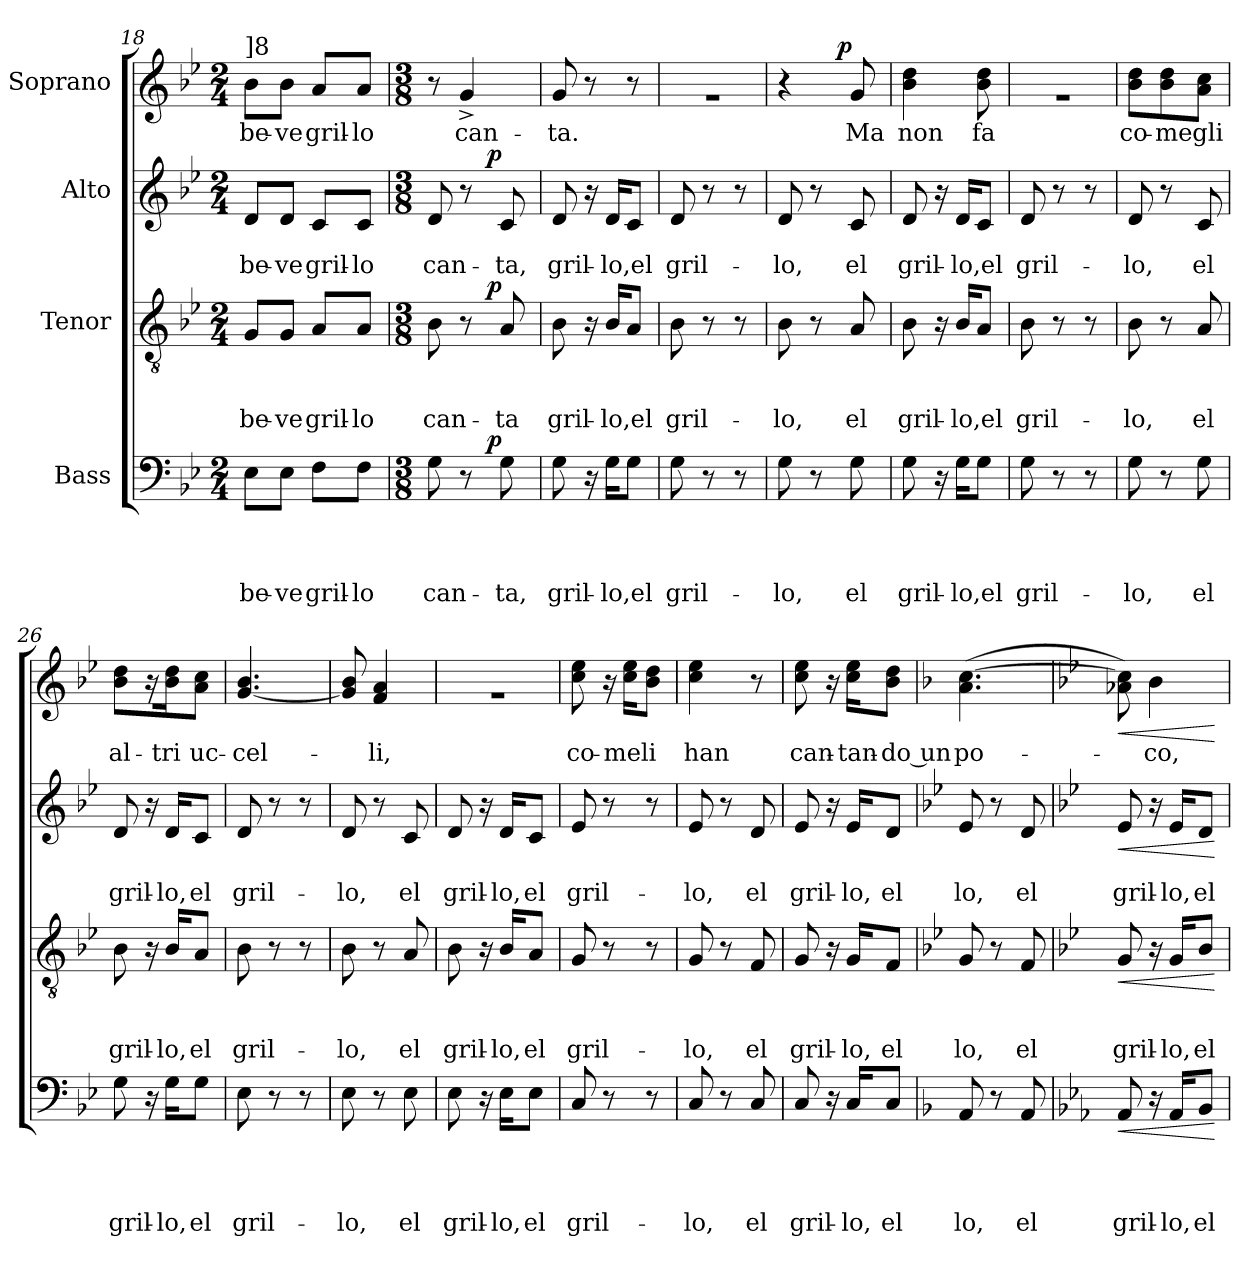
**kern	**text	**text	**text	**text	**dynam	**kern	**text	**text	**text	**dynam	**kern	**text	**text	**dynam	**kern	**text	**dynam
*part4	*part4	*part4	*part4	*part4	*part4	*part3	*part3	*part3	*part3	*part3	*part2	*part2	*part2	*part2	*part1	*part1	*part1
*staff4	*staff4	*staff4	*staff4	*staff4	*staff4	*staff3	*staff3	*staff3	*staff3	*staff3	*staff2	*staff2	*staff2	*staff2	*staff1	*staff1	*staff1
*I"Bass	*	*	*	*	*	*I"Tenor	*	*	*	*	*I"Alto	*	*	*	*I"Soprano	*	*
!!LO:LB:g=z
*clefF4	*	*	*	*	*	*clefGv2	*	*	*	*	*clefG2	*	*	*	*clefG2	*	*
*k[b-e-]	*	*	*	*	*	*k[b-e-]	*	*	*	*	*k[b-e-]	*	*	*	*k[b-e-]	*	*
*B-:	*	*	*	*	*	*B-:	*	*	*	*	*B-:	*	*	*	*B-:	*	*
*M2/4	*	*	*	*	*	*M2/4	*	*	*	*	*M2/4	*	*	*	*M2/4	*	*
=18	=18	=18	=18	=18	=18	=18	=18	=18	=18	=18	=18	=18	=18	=18	=18	=18	=18
!	!	!	!	!	!	!	!	!	!	!	!	!	!	!	!LO:TX:a:t=]8	!	!
!	!	!	!	!LO:LY:b	!	!	!	!	!LO:LY:b	!	!	!	!LO:LY:b	!	!	!LO:LY:b	!
8E-\L	.	.	.	be-	.	8G/L	.	.	be-	.	8d/L	.	be-	.	8b-\L	be-	.
!	!	!	!	!LO:LY:b	!	!	!	!	!LO:LY:b	!	!	!	!LO:LY:b	!	!	!LO:LY:b	!
8E-\J	.	.	.	-ve	.	8G/J	.	.	-ve	.	8d/J	.	-ve	.	8b-\J	-ve	.
!	!	!	!	!LO:LY:b	!	!	!	!	!LO:LY:b	!	!	!	!LO:LY:b	!	!	!LO:LY:b	!
8F\L	.	.	.	gril-	.	8A/L	.	.	gril-	.	8c/L	.	gril-	.	8a/L	gril-	.
!	!	!	!	!LO:LY:b	!	!	!	!	!LO:LY:b	!	!	!	!LO:LY:b	!	!	!LO:LY:b	!
8F\J	.	.	.	-lo	.	8A/J	.	.	-lo	.	8c/J	.	-lo	.	8a/J	-lo	.
=19	=19	=19	=19	=19	=19	=19	=19	=19	=19	=19	=19	=19	=19	=19	=19	=19	=19
*M3/8	*	*	*	*	*	*M3/8	*	*	*	*	*M3/8	*	*	*	*M3/8	*	*
!	!	!	!	!LO:LY:b	!	!	!	!	!LO:LY:b	!	!	!	!LO:LY:b	!	!	!	!
*^	*	*	*	*	*	*^	*	*	*	*	*^	*	*	*	*	*	*
8G\	8..ryy	.	.	.	can-	.	8B-\	8..ryy	.	.	can-	.	8d/	8..ryy	.	can-	.	8r	.	.
!	!	!	!	!	!	!	!	!	!	!	!	!	!	!	!	!	!	!	!LO:LY:b	!
8r	.	.	.	.	.	.	8r	.	.	.	.	.	8r	.	.	.	.	4g^</	can-	.
!	!	!	!	!	!	!LO:DY:a	!	!	!	!	!	!LO:DY:a	!	!	!	!	!LO:DY:a	!	!	!
.	8ryy	.	.	.	.	p	.	8ryy	.	.	.	p	.	8ryy	.	.	p	.	.	.
!	!	!	!	!	!LO:LY:b	!	!	!	!	!	!LO:LY:b	!	!	!	!	!LO:LY:b	!	!	!	!
8G\	.	.	.	.	-ta,	.	8A/	.	.	.	-ta	.	8c/	.	.	-ta,	.	.	.	.
.	32ryy	.	.	.	.	.	.	32ryy	.	.	.	.	.	32ryy	.	.	.	.	.	.
=20	=20	=20	=20	=20	=20	=20	=20	=20	=20	=20	=20	=20	=20	=20	=20	=20	=20	=20	=20	=20
!	!	!	!	!	!LO:LY:b	!	!	!	!	!	!LO:LY:b	!	!	!	!	!LO:LY:b	!	!	!LO:LY:b	!
*v	*v	*	*	*	*	*	*	*	*	*	*	*	*v	*v	*	*	*	*	*	*
*	*	*	*	*	*	*v	*v	*	*	*	*	*	*	*	*	*	*	*
8G\	.	.	.	gril-	.	8B-\	.	.	gril-	.	8d/	.	gril-	.	8g/	-ta.	.
16rC	.	.	.	.	.	16rA	.	.	.	.	16ra	.	.	.	8r	.	.
!	!	!	!	!LO:LY:b	!	!	!	!	!LO:LY:b	!	!	!	!LO:LY:b	!	!	!	!
16G\KL	.	.	.	-lo,el	.	16B-/KL	.	.	-lo,el	.	16d/KL	.	-lo,el	.	.	.	.
8G\J	.	.	.	.	.	8A/J	.	.	.	.	8c/J	.	.	.	8r	.	.
=21	=21	=21	=21	=21	=21	=21	=21	=21	=21	=21	=21	=21	=21	=21	=21	=21	=21
!	!	!	!	!LO:LY:b	!	!	!	!	!LO:LY:b	!	!	!	!LO:LY:b	!	!LO:N:vis=1	!	!
8G\	.	.	.	gril-	.	8B-\	.	.	gril-	.	8d/	.	gril-	.	4.ra	.	.
8r	.	.	.	.	.	8r	.	.	.	.	8r	.	.	.	.	.	.
8r	.	.	.	.	.	8r	.	.	.	.	8r	.	.	.	.	.	.
=22	=22	=22	=22	=22	=22	=22	=22	=22	=22	=22	=22	=22	=22	=22	=22	=22	=22
!	!	!	!	!LO:LY:b	!	!	!	!	!LO:LY:b	!	!	!	!LO:LY:b	!	!	!	!
*	*	*	*	*	*	*	*	*	*	*	*	*	*	*	*^	*	*
8G\	.	.	.	-lo,	.	8B-\	.	.	-lo,	.	8d/	.	-lo,	.	4r	8..ryy	.	.
8r	.	.	.	.	.	8r	.	.	.	.	8r	.	.	.	.	.	.	.
!	!	!	!	!	!	!	!	!	!	!	!	!	!	!	!	!	!	!LO:DY:a
.	.	.	.	.	.	.	.	.	.	.	.	.	.	.	.	8ryy	.	p
!	!	!	!	!LO:LY:b	!	!	!	!	!LO:LY:b	!	!	!	!LO:LY:b	!	!	!	!LO:LY:b	!
8G\	.	.	.	el	.	8A/	.	.	el	.	8c/	.	el	.	8g/	.	Ma	.
.	.	.	.	.	.	.	.	.	.	.	.	.	.	.	.	32ryy	.	.
=23	=23	=23	=23	=23	=23	=23	=23	=23	=23	=23	=23	=23	=23	=23	=23	=23	=23	=23
!	!	!	!	!LO:LY:b	!	!	!	!	!LO:LY:b	!	!	!	!LO:LY:b	!	!	!	!LO:LY:b	!
*	*	*	*	*	*	*	*	*	*	*	*	*	*	*	*v	*v	*	*
8G\	.	.	.	gril-	.	8B-\	.	.	gril-	.	8d/	.	gril-	.	4b-\ 4dd\	non	.
16rC	.	.	.	.	.	16rA	.	.	.	.	16ra	.	.	.	.	.	.
!	!	!	!	!LO:LY:b	!	!	!	!	!LO:LY:b	!	!	!	!LO:LY:b	!	!	!	!
16G\KL	.	.	.	-lo,el	.	16B-/KL	.	.	-lo,el	.	16d/KL	.	-lo,el	.	.	.	.
!	!	!	!	!	!	!	!	!	!	!	!	!	!	!	!	!LO:LY:b	!
8G\J	.	.	.	.	.	8A/J	.	.	.	.	8c/J	.	.	.	8b-\ 8dd\	fa	.
=24	=24	=24	=24	=24	=24	=24	=24	=24	=24	=24	=24	=24	=24	=24	=24	=24	=24
!	!	!	!	!LO:LY:b	!	!	!	!	!LO:LY:b	!	!	!	!LO:LY:b	!	!LO:N:vis=1	!	!
8G\	.	.	.	gril-	.	8B-\	.	.	gril-	.	8d/	.	gril-	.	4.ra	.	.
8r	.	.	.	.	.	8r	.	.	.	.	8r	.	.	.	.	.	.
8r	.	.	.	.	.	8r	.	.	.	.	8r	.	.	.	.	.	.
=25	=25	=25	=25	=25	=25	=25	=25	=25	=25	=25	=25	=25	=25	=25	=25	=25	=25
!	!	!	!	!LO:LY:b	!	!	!	!	!LO:LY:b	!	!	!	!LO:LY:b	!	!	!LO:LY:b	!
8G\	.	.	.	-lo,	.	8B-\	.	.	-lo,	.	8d/	.	-lo,	.	8b-\ 8dd\L	co-	.
!	!	!	!	!	!	!	!	!	!	!	!	!	!	!	!	!LO:LY:b	!
8r	.	.	.	.	.	8r	.	.	.	.	8r	.	.	.	8b-\ 8dd\	-me	.
!	!	!	!	!LO:LY:b	!	!	!	!	!LO:LY:b	!	!	!	!LO:LY:b	!	!	!LO:LY:b	!
8G\	.	.	.	el	.	8A/	.	.	el	.	8c/	.	el	.	8a\ 8cc\J	gli	.
=26	=26	=26	=26	=26	=26	=26	=26	=26	=26	=26	=26	=26	=26	=26	=26	=26	=26
!	!	!	!	!LO:LY:b	!	!	!	!	!LO:LY:b	!	!	!	!LO:LY:b	!	!	!LO:LY:b	!
8G\	.	.	.	gril-	.	8B-\	.	.	gril-	.	8d/	.	gril-	.	8b-\ 8dd\L	al-	.
16rC	.	.	.	.	.	16rA	.	.	.	.	16ra	.	.	.	16ra	.	.
!	!	!	!	!LO:LY:b	!	!	!	!	!LO:LY:b	!	!	!	!LO:LY:b	!	!	!LO:LY:b	!
16G\KL	.	.	.	-lo,	.	16B-/KL	.	.	-lo,	.	16d/KL	.	-lo,	.	16b-\ 16dd\k	-tri	.
!	!	!	!	!LO:LY:b	!	!	!	!	!LO:LY:b	!	!	!	!LO:LY:b	!	!	!LO:LY:b	!
8G\J	.	.	.	el	.	8A/J	.	.	el	.	8c/J	.	el	.	8a\ 8cc\J	uc-	.
!!LO:PB:g=z
=27	=27	=27	=27	=27	=27	=27	=27	=27	=27	=27	=27	=27	=27	=27	=27	=27	=27
!	!	!	!	!LO:LY:b	!	!	!	!	!LO:LY:b	!	!	!	!LO:LY:b	!	!	!LO:LY:b	!
8E-\	.	.	.	gril-	.	8B-\	.	.	gril-	.	8d/	.	gril-	.	[<4.g/ 4.b-/	-cel-	.
8r	.	.	.	.	.	8r	.	.	.	.	8r	.	.	.	.	.	.
8r	.	.	.	.	.	8r	.	.	.	.	8r	.	.	.	.	.	.
=28	=28	=28	=28	=28	=28	=28	=28	=28	=28	=28	=28	=28	=28	=28	=28	=28	=28
!	!	!	!	!LO:LY:b	!	!	!	!	!LO:LY:b	!	!	!	!LO:LY:b	!	!	!	!
8E-\	.	.	.	-lo,	.	8B-\	.	.	-lo,	.	8d/	.	-lo,	.	8g/] 8b-/	.	.
!	!	!	!	!	!	!	!	!	!	!	!	!	!	!	!	!LO:LY:b	!
8r	.	.	.	.	.	8r	.	.	.	.	8r	.	.	.	4f/ 4a/	-li,	.
!	!	!	!	!LO:LY:b	!	!	!	!	!LO:LY:b	!	!	!	!LO:LY:b	!	!	!	!
8E-\	.	.	.	el	.	8A/	.	.	el	.	8c/	.	el	.	.	.	.
=29	=29	=29	=29	=29	=29	=29	=29	=29	=29	=29	=29	=29	=29	=29	=29	=29	=29
!	!	!	!	!LO:LY:b	!	!	!	!	!LO:LY:b	!	!	!	!LO:LY:b	!	!LO:N:vis=1	!	!
8E-\	.	.	.	gril-	.	8B-\	.	.	gril-	.	8d/	.	gril-	.	4.ra	.	.
16rC	.	.	.	.	.	16rA	.	.	.	.	16ra	.	.	.	.	.	.
!	!	!	!	!LO:LY:b	!	!	!	!	!LO:LY:b	!	!	!	!LO:LY:b	!	!	!	!
16E-\KL	.	.	.	-lo,	.	16B-/KL	.	.	-lo,	.	16d/KL	.	-lo,	.	.	.	.
!	!	!	!	!LO:LY:b	!	!	!	!	!LO:LY:b	!	!	!	!LO:LY:b	!	!	!	!
8E-\J	.	.	.	el	.	8A/J	.	.	el	.	8c/J	.	el	.	.	.	.
=30	=30	=30	=30	=30	=30	=30	=30	=30	=30	=30	=30	=30	=30	=30	=30	=30	=30
!	!	!	!	!LO:LY:b	!	!	!	!	!LO:LY:b	!	!	!	!LO:LY:b	!	!	!LO:LY:b	!
8C/	.	.	.	gril-	.	8G/	.	.	gril-	.	8e-/	.	gril-	.	8cc\ 8ee-\	co-	.
8r	.	.	.	.	.	8r	.	.	.	.	8r	.	.	.	16ra	.	.
!	!	!	!	!	!	!	!	!	!	!	!	!	!	!	!	!LO:LY:b	!
.	.	.	.	.	.	.	.	.	.	.	.	.	.	.	16cc\ 16ee-\KL	-me	.
!	!	!	!	!	!	!	!	!	!	!	!	!	!	!	!	!LO:LY:b	!
8r	.	.	.	.	.	8r	.	.	.	.	8r	.	.	.	8b-\ 8dd\J	li	.
=31	=31	=31	=31	=31	=31	=31	=31	=31	=31	=31	=31	=31	=31	=31	=31	=31	=31
!	!	!	!	!LO:LY:b	!	!	!	!	!LO:LY:b	!	!	!	!LO:LY:b	!	!	!LO:LY:b	!
8C/	.	.	.	-lo,	.	8G/	.	.	-lo,	.	8e-/	.	-lo,	.	4cc\ 4ee-\	han	.
8r	.	.	.	.	.	8r	.	.	.	.	8r	.	.	.	.	.	.
!	!	!	!	!LO:LY:b	!	!	!	!	!LO:LY:b	!	!	!	!LO:LY:b	!	!	!	!
8C/	.	.	.	el	.	8F/	.	.	el	.	8d/	.	el	.	8r	.	.
=32	=32	=32	=32	=32	=32	=32	=32	=32	=32	=32	=32	=32	=32	=32	=32	=32	=32
!	!	!	!	!LO:LY:b	!	!	!	!	!LO:LY:b	!	!	!	!LO:LY:b	!	!	!LO:LY:b	!
8C/	.	.	.	gril-	.	8G/	.	.	gril-	.	8e-/	.	gril-	.	8cc\ 8ee-\	can-	.
16rC	.	.	.	.	.	16rA	.	.	.	.	16ra	.	.	.	16ra	.	.
!	!	!	!	!LO:LY:b	!	!	!	!	!LO:LY:b	!	!	!	!LO:LY:b	!	!	!LO:LY:b	!
16C/KL	.	.	.	-lo,	.	16G/KL	.	.	-lo,	.	16e-/KL	.	-lo,	.	16cc\ 16ee-\KL	-tan-	.
!	!	!	!	!LO:LY:b	!	!	!	!	!LO:LY:b	!	!	!	!LO:LY:b	!	!	!LO:LY:b:rj	!
8C/J	.	.	.	el	.	8F/J	.	.	el	.	8d/J	.	el	.	8b-\ 8dd\J	-do un	.
=33	=33	=33	=33	=33	=33	=33	=33	=33	=33	=33	=33	=33	=33	=33	=33	=33	=33
*k[b-]	*	*	*	*	*	*	*	*	*	*	*	*	*	*	*k[b-]	*	*
*F:	*	*	*	*	*	*	*	*	*	*	*	*	*	*	*F:	*	*
!	!	!	!	!LO:LY:b	!	!	!	!	!LO:LY:b	!	!	!	!LO:LY:b	!	!	!LO:LY:b	!
8AA/	.	.	.	lo,	.	8G/	.	.	lo,	.	8e-/	.	lo,	.	(4.a\ [<4.cc\	po-	.
8r	.	.	.	.	.	8r	.	.	.	.	8r	.	.	.	.	.	.
!	!	!	!	!LO:LY:b	!	!	!	!	!LO:LY:b	!	!	!	!LO:LY:b	!	!	!	!
8AA/	.	.	.	el	.	8F/	.	.	el	.	8d/	.	el	.	.	.	.
!!LO:LB:g=z
=34	=34	=34	=34	=34	=34	=34	=34	=34	=34	=34	=34	=34	=34	=34	=34	=34	=34
*k[b-e-a-]	*	*	*	*	*	*	*	*	*	*	*	*	*	*	*k[b-e-]	*	*
*E-:	*	*	*	*	*	*	*	*	*	*	*	*	*	*	*B-:	*	*
!	!	!	!	!LO:LY:b	!LO:HP:b	!	!	!	!LO:LY:b	!LO:HP:b	!	!	!LO:LY:b	!LO:HP:b	!	!	!LO:HP:b
8AA-/	.	.	.	gril-	<	8G/	.	.	gril-	<	8e-/	.	gril-	<	8a-X\ 8cc\])	.	<
!	!	!	!	!	!	!	!	!	!	!	!	!	!	!	!	!LO:LY:b	!
16rC	.	.	.	.	.	16rA	.	.	.	.	16ra	.	.	.	4b-\	-co,	.
!	!	!	!	!LO:LY:b	!	!	!	!	!LO:LY:b	!	!	!	!LO:LY:b	!	!	!	!
16AA-/KL	.	.	.	-lo,	.	16G/KL	.	.	-lo,	.	16e-/KL	.	-lo,	.	.	.	.
!	!	!	!	!LO:LY:b	!	!	!	!	!LO:LY:b	!	!	!	!LO:LY:b	!	!	!	!
8BB-/J	.	.	.	el	.	8B-/J	.	.	el	.	8d/J	.	el	.	.	.	.
.	.	.	.	.	[	.	.	.	.	[	.	.	.	[	.	.	[
=	=	=	=	=	=	=	=	=	=	=	=	=	=	=	=	=	=
*-	*-	*-	*-	*-	*-	*-	*-	*-	*-	*-	*-	*-	*-	*-	*-	*-	*-
